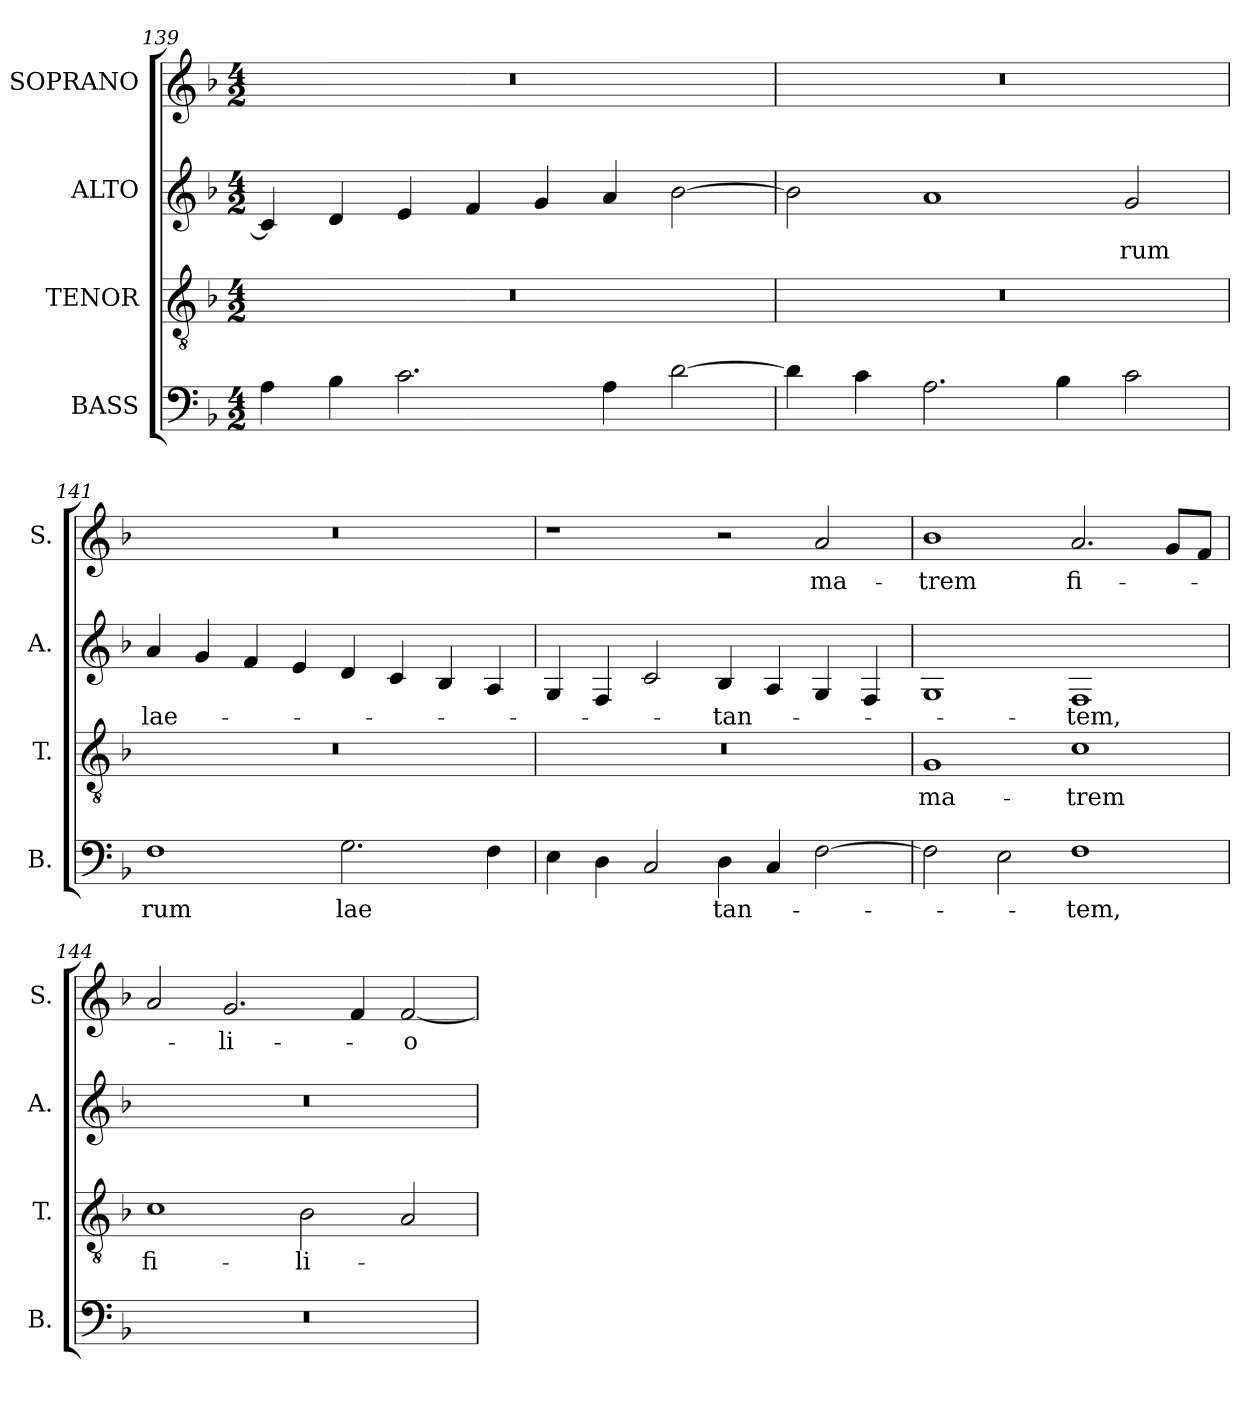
**kern	**text	**kern	**text	**kern	**text	**kern	**text
*part4	*part4	*part3	*part3	*part2	*part2	*part1	*part1
*staff4	*staff4	*staff3	*staff3	*staff2	*staff2	*staff1	*staff1
*I"BASS	*	*I"TENOR	*	*I"ALTO	*	*I"SOPRANO	*
*I'B.	*	*I'T.	*	*I'A.	*	*I'S.	*
*clefF4	*	*clefGv2	*	*clefG2	*	*clefG2	*
*	*	*ITrd7c12	*	*	*	*	*
*k[b-]	*	*k[b-]	*	*k[b-]	*	*k[b-]	*
*F:	*	*F:	*	*F:	*	*F:	*
*M4/2	*	*M4/2	*	*M4/2	*	*M4/2	*
=139	=139	=139	=139	=139	=139	=139	=139
!	!	!LO:N:vis=1	!	!	!	!LO:N:vis=1	!
4Ai\	.	0r	.	4ci/]	.	0r	.
4B-i\	.	.	.	4di/	.	.	.
2.ci\	.	.	.	4ei/	.	.	.
.	.	.	.	4fi/	.	.	.
.	.	.	.	4gi/	.	.	.
4Ai\	.	.	.	4ai/	.	.	.
[2di\	.	.	.	[2b-i\	.	.	.
=140	=140	=140	=140	=140	=140	=140	=140
!	!	!LO:N:vis=1	!	!	!	!LO:N:vis=1	!
4di\]	.	0r	.	2b-i\]	.	0r	.
4ci\	.	.	.	.	.	.	.
2.Ai\	.	.	.	1ai	.	.	.
4B-i\	.	.	.	.	.	.	.
!	!	!	!	!	!LO:LY:b:color=#000000	!	!
2ci\	.	.	.	2gi/	-rum	.	.
=141	=141	=141	=141	=141	=141	=141	=141
!	!LO:LY:b:color=#000000	!LO:N:vis=1	!	!	!	!	!
!	!	!	!	!	!LO:LY:b:color=#000000	!LO:N:vis=1	!
1Fi	-rum	0r	.	4ai/	lae-	0r	.
.	.	.	.	4gi/	.	.	.
.	.	.	.	4fi/	.	.	.
.	.	.	.	4ei/	.	.	.
!	!LO:LY:b:color=#000000	!	!	!	!	!	!
2.Gi\	lae	.	.	4di/	.	.	.
.	.	.	.	4ci/	.	.	.
.	.	.	.	4B-i/	.	.	.
4Fi\	.	.	.	4Ai/	.	.	.
=142	=142	=142	=142	=142	=142	=142	=142
!	!	!LO:N:vis=1	!	!	!	!	!
4Ei\	.	0r	.	4Gi/	.	1r	.
4Di\	.	.	.	4Fi/	.	.	.
2Ci/	.	.	.	2ci/	.	.	.
!	!LO:LY:b:color=#000000	!	!	!	!	!	!
!	!	!	!	!	!LO:LY:b:color=#000000	!	!
4Di\	tan-	.	.	4B-i/	-tan-	2r	.
4Ci/	.	.	.	4Ai/	.	.	.
!	!	!	!	!	!	!	!LO:LY:b:color=#000000
[2Fi\	.	.	.	4Gi/	.	2ai/	ma-
.	.	.	.	4Fi/	.	.	.
!!LO:PB:g=z
=143	=143	=143	=143	=143	=143	=143	=143
!	!	!	!LO:LY:b:color=#000000	!	!	!	!
!	!	!	!	!	!	!	!LO:LY:b:color=#000000
2Fi\]	.	1GGi	ma-	1Gi	.	1b-i	-trem
2Ei\	.	.	.	.	.	.	.
!	!LO:LY:b:color=#000000	!	!	!	!	!	!
!	!	!	!LO:LY:b:color=#000000	!	!	!	!
!	!	!	!	!	!LO:LY:b:color=#000000	!	!
!	!	!	!	!	!	!	!LO:LY:b:color=#000000
1Fi	-tem,	1Ci	-trem	1Fi	-tem,	2.ai/	fi-
.	.	.	.	.	.	8gi/L	.
.	.	.	.	.	.	8fi/J	.
=144	=144	=144	=144	=144	=144	=144	=144
!LO:N:vis=1	!	!	!	!	!	!	!
!	!	!	!LO:LY:b:color=#000000	!LO:N:vis=1	!	!	!
0r	.	1Ci	fi-	0r	.	2ai/	.
!	!	!	!	!	!	!	!LO:LY:b:color=#000000
.	.	.	.	.	.	2.gi/	-li-
!	!	!	!LO:LY:b:color=#000000	!	!	!	!
.	.	2BB-i\	-li-	.	.	.	.
.	.	.	.	.	.	4fi/	.
!	!	!	!	!	!	!	!LO:LY:b:color=#000000
.	.	2AAi/	.	.	.	[2fi/	-o-
=	=	=	=	=	=	=	=
*-	*-	*-	*-	*-	*-	*-	*-
